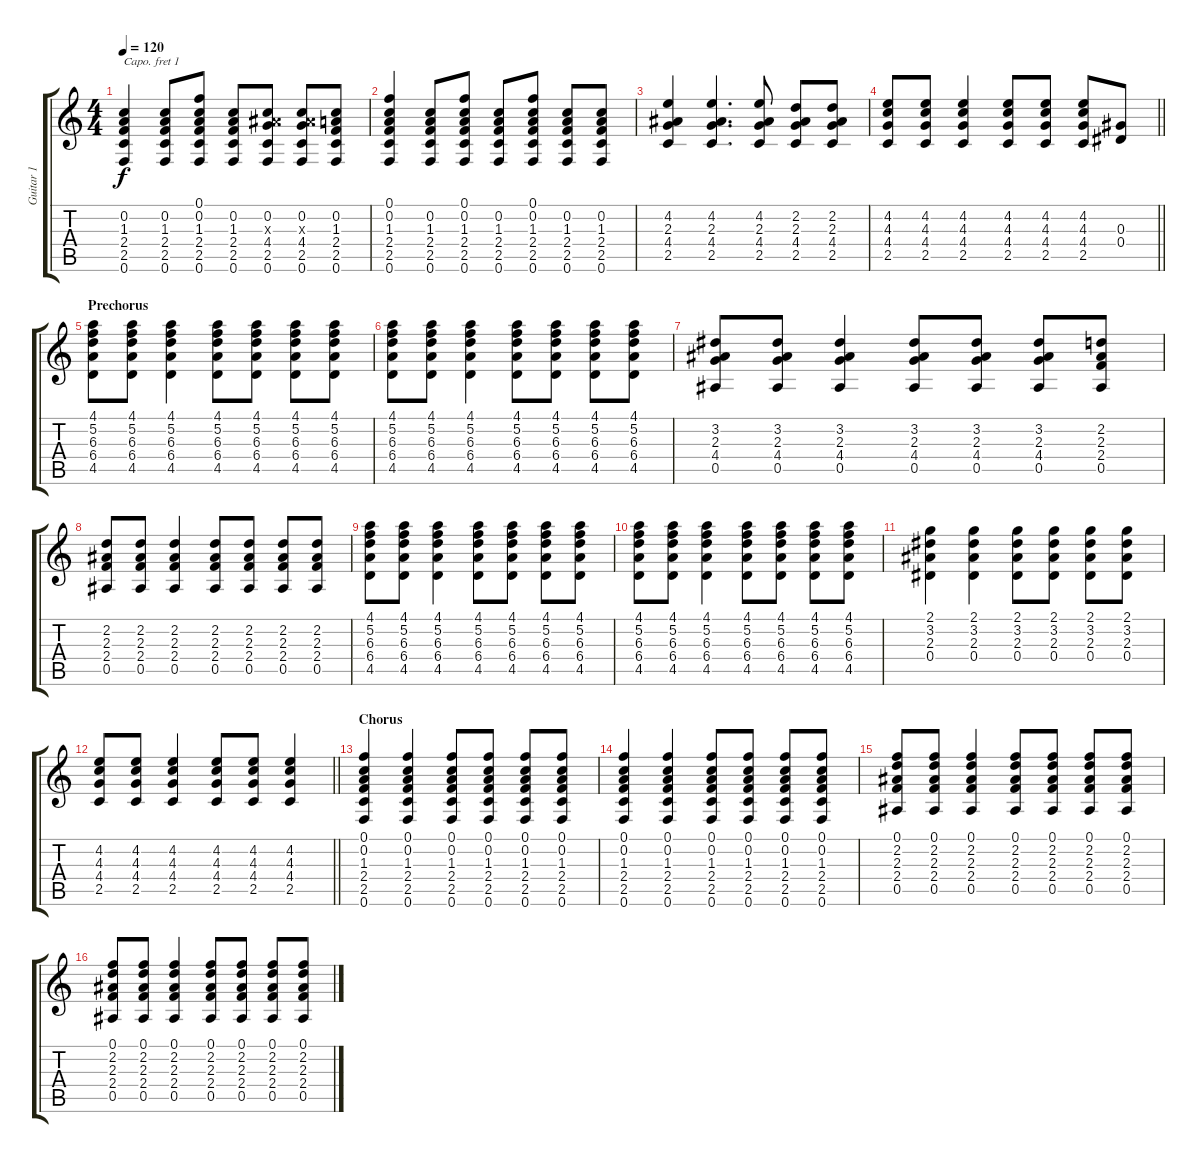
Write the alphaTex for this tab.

\track ("Guitar 1" "Guitar 1") {instrument acousticguitarsteel}
\staff {score tabs}
\capo 1
\tuning (E4 B3 G3 D3 A2 E2) {hide}
\ts (4 4)
\tempo 120
\clef g2
\ks c
(0.2{t} 1.3{t} 2.4{t} 2.5{t} 0.6{t}).4{dy f} (0.2 1.3 2.4 2.5 0.6).8 (0.1 0.2 1.3 2.4 2.5 0.6).8 (0.2 1.3 2.4 2.5 0.6).8 (0.2 2.3{x} 4.4 2.5 0.6).8 (0.2 2.3{x} 4.4 2.5 0.6).8 (0.2 1.3 2.4 2.5 0.6).8 |
(0.1 0.2 1.3 2.4 2.5 0.6).4 (0.2 1.3 2.4 2.5 0.6).8 (0.1 0.2 1.3 2.4 2.5 0.6).8 (0.2 1.3 2.4 2.5 0.6).8 (0.1 0.2 1.3 2.4 2.5 0.6).8 (0.2 1.3 2.4 2.5 0.6).8 (0.2 1.3 2.4 2.5 0.6).8 |
(4.2 2.3 4.4 2.5).4 (4.2 2.3 4.4 2.5).4{d} (4.2 2.3 4.4 2.5).8 (2.2 2.3 4.4 2.5).8 (2.2 2.3 4.4 2.5).8 |
\barLineRight lightlight
(4.2 4.3 4.4 2.5).8 (4.2 4.3 4.4 2.5).8 (4.2 4.3 4.4 2.5).4 (4.2 4.3 4.4 2.5).8 (4.2 4.3 4.4 2.5).8 (4.2 4.3 4.4 2.5).8 (0.3 0.4).8 |
\section ("" "Prechorus")
(4.1 5.2 6.3 6.4 4.5).8 (4.1 5.2 6.3 6.4 4.5).8 (4.1 5.2 6.3 6.4 4.5).4 (4.1 5.2 6.3 6.4 4.5).8 (4.1 5.2 6.3 6.4 4.5).8 (4.1 5.2 6.3 6.4 4.5).8 (4.1 5.2 6.3 6.4 4.5).8 |
(4.1 5.2 6.3 6.4 4.5).8 (4.1 5.2 6.3 6.4 4.5).8 (4.1 5.2 6.3 6.4 4.5).4 (4.1 5.2 6.3 6.4 4.5).8 (4.1 5.2 6.3 6.4 4.5).8 (4.1 5.2 6.3 6.4 4.5).8 (4.1 5.2 6.3 6.4 4.5).8 |
(3.2 2.3 4.4 0.5).8 (3.2 2.3 4.4 0.5).8 (3.2 2.3 4.4 0.5).4 (3.2 2.3 4.4 0.5).8 (3.2 2.3 4.4 0.5).8 (3.2 2.3 4.4 0.5).8 (2.2 2.3 2.4 0.5).8 |
(2.2 2.3 2.4 0.5).8 (2.2 2.3 2.4 0.5).8 (2.2 2.3 2.4 0.5).4 (2.2 2.3 2.4 0.5).8 (2.2 2.3 2.4 0.5).8 (2.2 2.3 2.4 0.5).8 (2.2 2.3 2.4 0.5).8 |
(4.1 5.2 6.3 6.4 4.5).8 (4.1 5.2 6.3 6.4 4.5).8 (4.1 5.2 6.3 6.4 4.5).4 (4.1 5.2 6.3 6.4 4.5).8 (4.1 5.2 6.3 6.4 4.5).8 (4.1 5.2 6.3 6.4 4.5).8 (4.1 5.2 6.3 6.4 4.5).8 |
(4.1 5.2 6.3 6.4 4.5).8 (4.1 5.2 6.3 6.4 4.5).8 (4.1 5.2 6.3 6.4 4.5).4 (4.1 5.2 6.3 6.4 4.5).8 (4.1 5.2 6.3 6.4 4.5).8 (4.1 5.2 6.3 6.4 4.5).8 (4.1 5.2 6.3 6.4 4.5).8 |
(2.1 3.2 2.3 0.4).4 (2.1 3.2 2.3 0.4).4 (2.1 3.2 2.3 0.4).8 (2.1 3.2 2.3 0.4).8 (2.1 3.2 2.3 0.4).8 (2.1 3.2 2.3 0.4).8 |
\barLineRight lightlight
(4.2 4.3 4.4 2.5).8 (4.2 4.3 4.4 2.5).8 (4.2 4.3 4.4 2.5).4 (4.2 4.3 4.4 2.5).8 (4.2 4.3 4.4 2.5).8 (4.2 4.3 4.4 2.5).4 |
\section ("" "Chorus")
(0.1 0.2 1.3 2.4 2.5 0.6).4 (0.1 0.2 1.3 2.4 2.5 0.6).4 (0.1 0.2 1.3 2.4 2.5 0.6).8 (0.1 0.2 1.3 2.4 2.5 0.6).8 (0.1 0.2 1.3 2.4 2.5 0.6).8 (0.1 0.2 1.3 2.4 2.5 0.6).8 |
(0.1 0.2 1.3 2.4 2.5 0.6).4 (0.1 0.2 1.3 2.4 2.5 0.6).4 (0.1 0.2 1.3 2.4 2.5 0.6).8 (0.1 0.2 1.3 2.4 2.5 0.6).8 (0.1 0.2 1.3 2.4 2.5 0.6).8 (0.1 0.2 1.3 2.4 2.5 0.6).8 |
(0.1 2.2 2.3 2.4 0.5).8 (0.1 2.2 2.3 2.4 0.5).8 (0.1 2.2 2.3 2.4 0.5).4 (0.1 2.2 2.3 2.4 0.5).8 (0.1 2.2 2.3 2.4 0.5).8 (0.1 2.2 2.3 2.4 0.5).8 (0.1 2.2 2.3 2.4 0.5).8 |
(0.1 2.2 2.3 2.4 0.5).8 (0.1 2.2 2.3 2.4 0.5).8 (0.1 2.2 2.3 2.4 0.5).4 (0.1 2.2 2.3 2.4 0.5).8 (0.1 2.2 2.3 2.4 0.5).8 (0.1 2.2 2.3 2.4 0.5).8 (0.1 2.2 2.3 2.4 0.5).8
